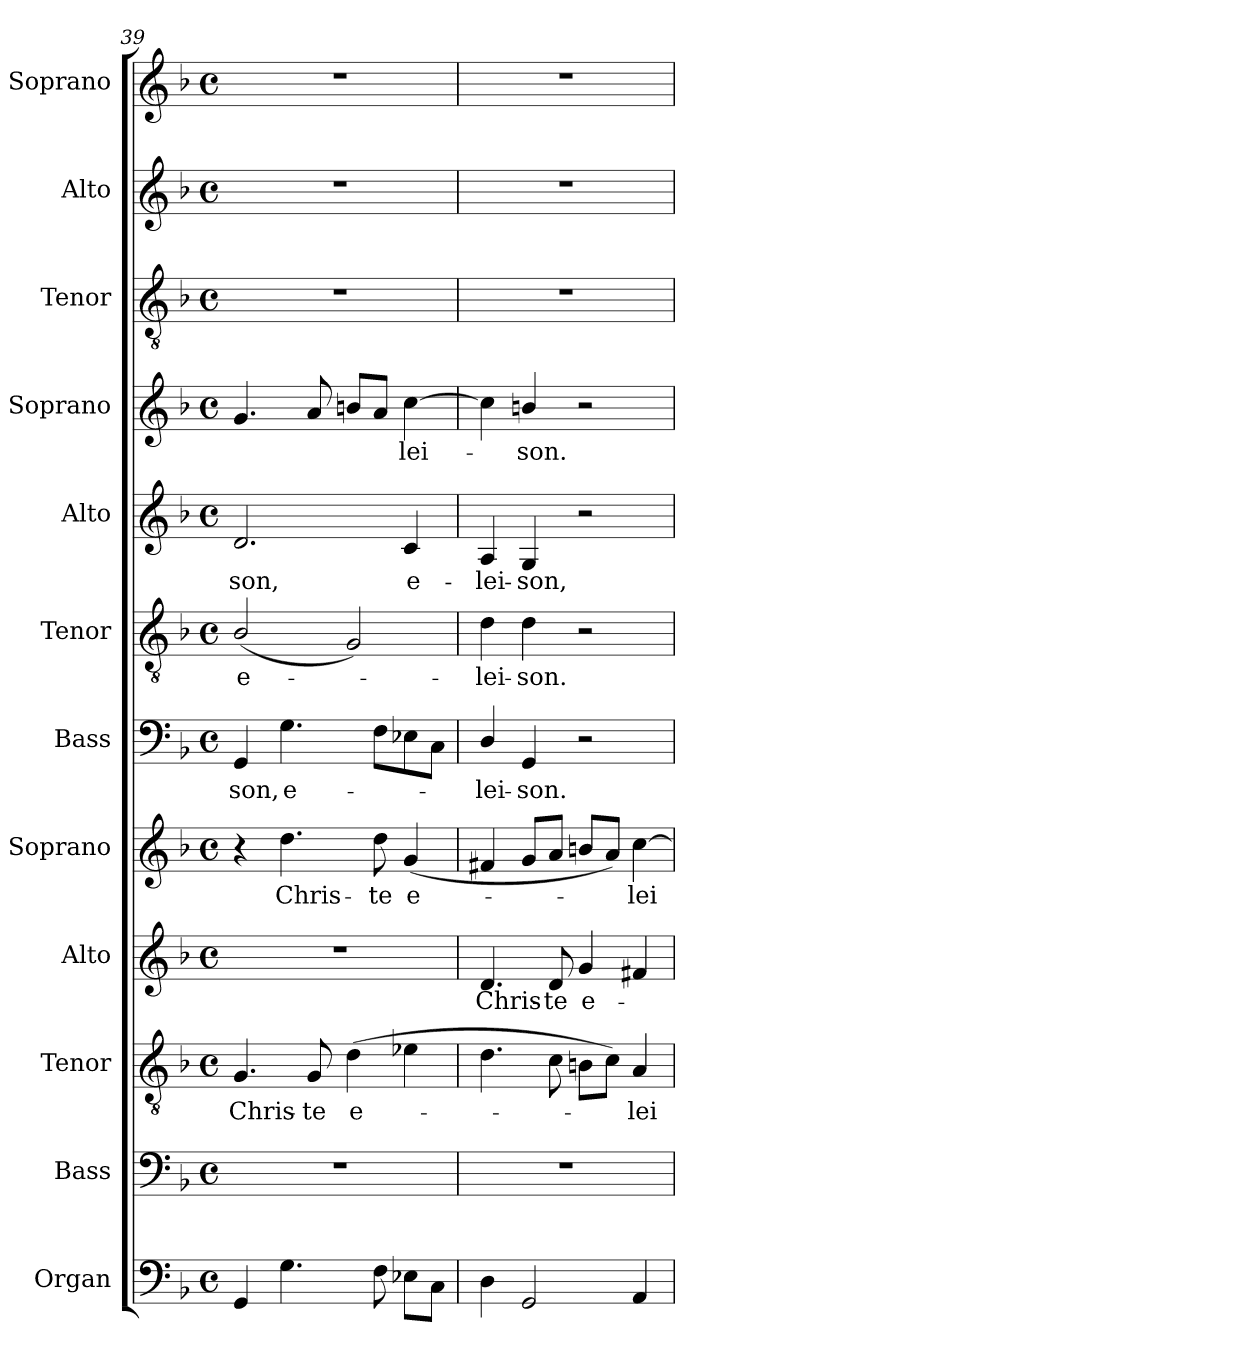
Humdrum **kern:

**kern	**kern	**kern	**text	**kern	**text	**kern	**text	**kern	**text	**kern	**text	**kern	**text	**kern	**text	**kern	**kern	**kern
*part12	*part11	*part10	*part10	*part9	*part9	*part8	*part8	*part7	*part7	*part6	*part6	*part5	*part5	*part4	*part4	*part3	*part2	*part1
*staff12	*staff11	*staff10	*staff10	*staff9	*staff9	*staff8	*staff8	*staff7	*staff7	*staff6	*staff6	*staff5	*staff5	*staff4	*staff4	*staff3	*staff2	*staff1
*I"Organ	*I"Bass	*I"Tenor	*	*I"Alto	*	*I"Soprano	*	*I"Bass	*	*I"Tenor	*	*I"Alto	*	*I"Soprano	*	*I"Tenor	*I"Alto	*I"Soprano
*I'Org.	*I'B.	*I'T.	*	*I'A.	*	*I'S.	*	*I'B.	*	*I'T.	*	*I'A.	*	*I'S.	*	*I'T.	*I'A.	*I'S.
*clefF4	*clefF4	*clefGv2	*	*clefG2	*	*clefG2	*	*clefF4	*	*clefGv2	*	*clefG2	*	*clefG2	*	*clefGv2	*clefG2	*clefG2
*	*	*ITrd7c12	*	*	*	*	*	*	*	*ITrd7c12	*	*	*	*	*	*ITrd7c12	*	*
*k[b-]	*k[b-]	*k[b-]	*	*k[b-]	*	*k[b-]	*	*k[b-]	*	*k[b-]	*	*k[b-]	*	*k[b-]	*	*k[b-]	*k[b-]	*k[b-]
*F:	*F:	*F:	*	*F:	*	*F:	*	*F:	*	*F:	*	*F:	*	*F:	*	*F:	*F:	*F:
*M4/4	*M4/4	*M4/4	*	*M4/4	*	*M4/4	*	*M4/4	*	*M4/4	*	*M4/4	*	*M4/4	*	*M4/4	*M4/4	*M4/4
*met(c)	*met(c)	*met(c)	*	*met(c)	*	*met(c)	*	*met(c)	*	*met(c)	*	*met(c)	*	*met(c)	*	*met(c)	*met(c)	*met(c)
=39	=39	=39	=39	=39	=39	=39	=39	=39	=39	=39	=39	=39	=39	=39	=39	=39	=39	=39
!	!	!	!LO:LY:b:color=#000000	!	!	!	!	!	!	!	!	!	!	!	!	!	!	!
!	!	!	!	!	!	!	!	!	!LO:LY:b:color=#000000	!	!	!	!	!	!	!	!	!
!	!	!	!	!	!	!	!	!	!	!	!LO:LY:b:color=#000000	!	!	!	!	!	!	!
!	!	!	!	!	!	!	!	!	!	!	!	!	!LO:LY:b:color=#000000	!	!	!	!	!
4GGi/	1r	4.GGi/	Chris-	1r	.	4r	.	4GGi/	-son,	(2BB-i/	e-	2.di/	-son,	4.gi/	.	1r	1r	1r
!	!	!	!	!	!	!	!LO:LY:b:color=#000000	!	!	!	!	!	!	!	!	!	!	!
!	!	!	!	!	!	!	!	!	!LO:LY:b:color=#000000	!	!	!	!	!	!	!	!	!
4.Gi\	.	.	.	.	.	4.ddi\	Chris-	4.Gi\	e-	.	.	.	.	.	.	.	.	.
!	!	!	!LO:LY:b:color=#000000	!	!	!	!	!	!	!	!	!	!	!	!	!	!	!
.	.	8GGi/	-te	.	.	.	.	.	.	.	.	.	.	8ai/	.	.	.	.
!	!	!	!LO:LY:b:color=#000000	!	!	!	!	!	!	!	!	!	!	!	!	!	!	!
.	.	(4Di\	e-	.	.	.	.	.	.	2GGi/)	.	.	.	8bni/L	.	.	.	.
!	!	!	!	!	!	!	!LO:LY:b:color=#000000	!	!	!	!	!	!	!	!	!	!	!
8Fi\	.	.	.	.	.	8ddi\	-te	8Fi\L	.	.	.	.	.	8ai/J	.	.	.	.
!	!	!	!	!	!	!	!LO:LY:b:color=#000000	!	!	!	!	!	!	!	!	!	!	!
!	!	!	!	!	!	!	!	!	!	!	!	!	!LO:LY:b:color=#000000	!	!	!	!	!
!	!	!	!	!	!	!	!	!	!	!	!	!	!	!	!LO:LY:b:color=#000000	!	!	!
8E-Xi\L	.	4E-Xi\	.	.	.	(4gi/	e-	8E-Xi\	.	.	.	4ci/	e-	[>4cci\	-lei-	.	.	.
8Ci\J	.	.	.	.	.	.	.	8Ci\J	.	.	.	.	.	.	.	.	.	.
=40	=40	=40	=40	=40	=40	=40	=40	=40	=40	=40	=40	=40	=40	=40	=40	=40	=40	=40
!	!	!	!	!	!LO:LY:b:color=#000000	!	!	!	!	!	!	!	!	!	!	!	!	!
!	!	!	!	!	!	!	!	!	!LO:LY:b:color=#000000	!	!	!	!	!	!	!	!	!
!	!	!	!	!	!	!	!	!	!	!	!LO:LY:b:color=#000000	!	!	!	!	!	!	!
!	!	!	!	!	!	!	!	!	!	!	!	!	!LO:LY:b:color=#000000	!	!	!	!	!
4Di\	1r	4.Di\	.	4.di/	Chris-	4f#Xi/	.	4Di/	-lei-	4Di\	-lei-	4Ai/	-lei-	4cci\]	.	1r	1r	1r
!	!	!	!	!	!	!	!	!	!LO:LY:b:color=#000000	!	!	!	!	!	!	!	!	!
!	!	!	!	!	!	!	!	!	!	!	!LO:LY:b:color=#000000	!	!	!	!	!	!	!
!	!	!	!	!	!	!	!	!	!	!	!	!	!LO:LY:b:color=#000000	!	!	!	!	!
!	!	!	!	!	!	!	!	!	!	!	!	!	!	!	!LO:LY:b:color=#000000	!	!	!
2GGi/	.	.	.	.	.	8gi/L	.	4GGi/	-son.	4Di\	-son.	4Gi/	-son,	4bi/	-son.	.	.	.
!	!	!	!	!	!LO:LY:b:color=#000000	!	!	!	!	!	!	!	!	!	!	!	!	!
.	.	8Ci\	.	8di/	-te	8ai/J	.	.	.	.	.	.	.	.	.	.	.	.
!	!	!	!	!	!LO:LY:b:color=#000000	!	!	!	!	!	!	!	!	!	!	!	!	!
.	.	8BBi\L	.	4gi/	e-	8bi/L	.	2r	.	2r	.	2r	.	2r	.	.	.	.
.	.	8Ci\J)	.	.	.	8ai/J)	.	.	.	.	.	.	.	.	.	.	.	.
!	!	!	!LO:LY:b:color=#000000	!	!	!	!	!	!	!	!	!	!	!	!	!	!	!
!	!	!	!	!	!	!	!LO:LY:b:color=#000000	!	!	!	!	!	!	!	!	!	!	!
4AAi/	.	4AAi/	-lei-	4f#Xi/	.	[>4cci\	-lei-	.	.	.	.	.	.	.	.	.	.	.
=	=	=	=	=	=	=	=	=	=	=	=	=	=	=	=	=	=	=
*-	*-	*-	*-	*-	*-	*-	*-	*-	*-	*-	*-	*-	*-	*-	*-	*-	*-	*-
